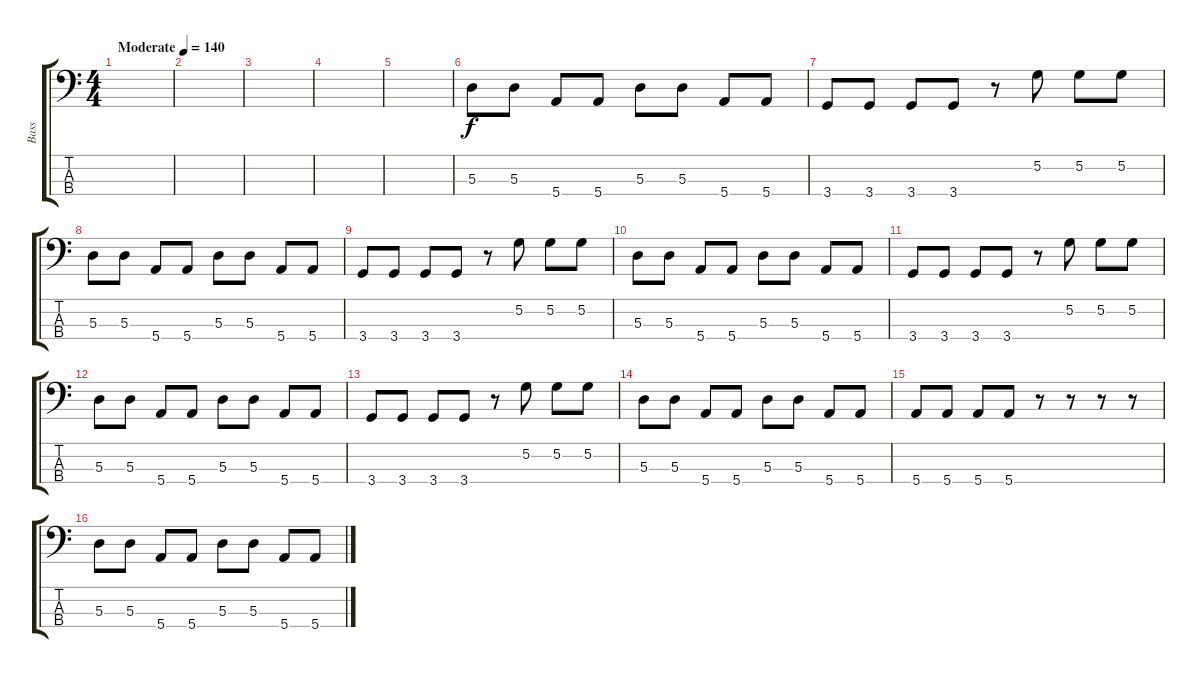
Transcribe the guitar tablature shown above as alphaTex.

\track ("Bass" "Bass") {instrument electricbasspick}
\staff {score tabs}
\tuning (G2 D2 A1 E1) {hide}
\ts (4 4)
\tempo (140 "Moderate")
\clef f4
\ks c
|
|
|
|
|
5.3.8 5.3.8 5.4.8 5.4.8 5.3.8 5.3.8 5.4.8 5.4.8 |
3.4.8 3.4.8 3.4.8 3.4.8 r.8 5.2.8 5.2.8 5.2.8 |
5.3.8 5.3.8 5.4.8 5.4.8 5.3.8 5.3.8 5.4.8 5.4.8 |
3.4.8 3.4.8 3.4.8 3.4.8 r.8 5.2.8 5.2.8 5.2.8 |
5.3.8 5.3.8 5.4.8 5.4.8 5.3.8 5.3.8 5.4.8 5.4.8 |
3.4.8 3.4.8 3.4.8 3.4.8 r.8 5.2.8 5.2.8 5.2.8 |
5.3.8 5.3.8 5.4.8 5.4.8 5.3.8 5.3.8 5.4.8 5.4.8 |
3.4.8 3.4.8 3.4.8 3.4.8 r.8 5.2.8 5.2.8 5.2.8 |
5.3.8 5.3.8 5.4.8 5.4.8 5.3.8 5.3.8 5.4.8 5.4.8 |
5.4.8 5.4.8 5.4.8 5.4.8 r.8 r.8 r.8 r.8 |
5.3.8 5.3.8 5.4.8 5.4.8 5.3.8 5.3.8 5.4.8 5.4.8
